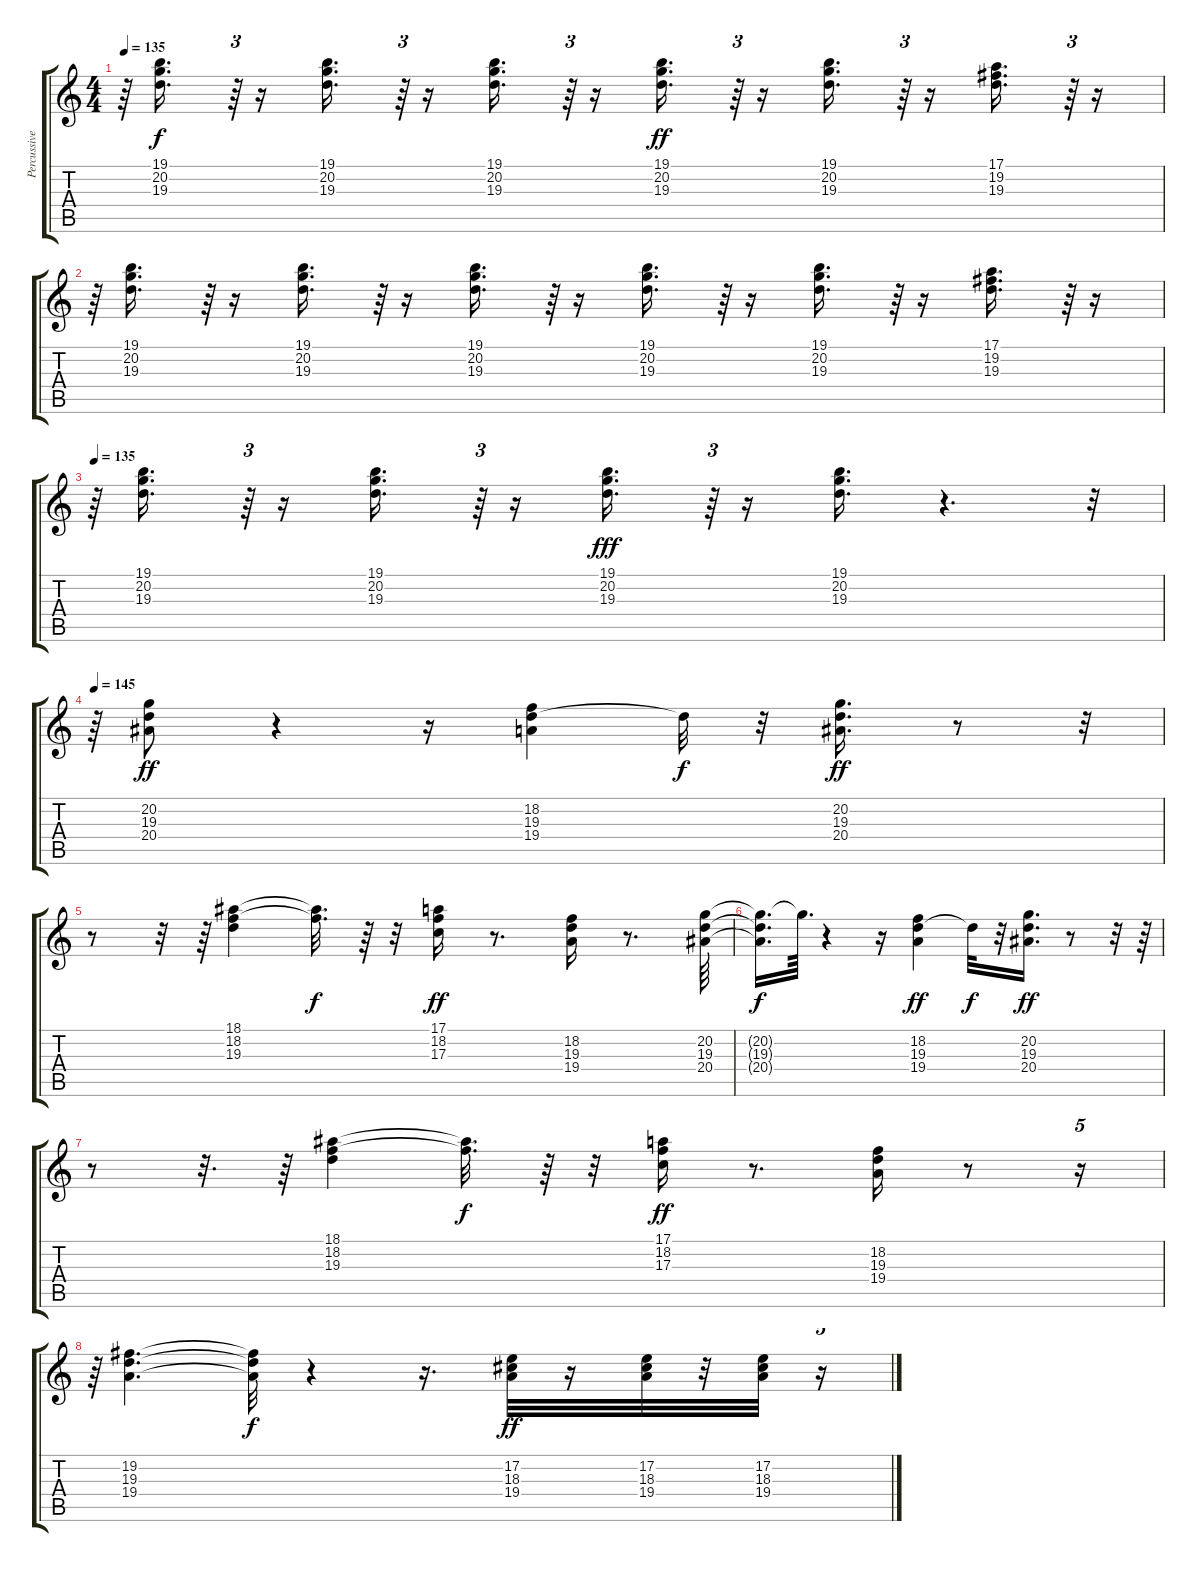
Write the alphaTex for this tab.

\track ("Percussive Organ" "Percussive") {instrument percussiveorgan}
\staff {score tabs}
\tuning (E4 B3 G3 D3 A2 E2) {hide}
\ts (4 4)
\tempo 135
\clef g2
\ks c
r.64{dy f} (19.1 20.2 19.3).16{d} r.64{tu (3 2)} r.16 (19.1 20.2 19.3).16{d} r.64{tu (3 2)} r.16 (19.1 20.2 19.3).16{d} r.64{tu (3 2)} r.16 (19.1 20.2 19.3).16{d dy ff} r.64{tu (3 2)} r.16 (19.1 20.2 19.3).16{d} r.64{tu (3 2)} r.16 (17.1 19.2 19.3).16{d} r.64{tu (3 2)} r.16 |
r.64 (19.1 20.2 19.3).16{d} r.64{tu (3 2)} r.16 (19.1 20.2 19.3).16{d} r.64{tu (3 2)} r.16 (19.1 20.2 19.3).16{d} r.64{tu (3 2)} r.16 (19.1 20.2 19.3).16{d} r.64{tu (3 2)} r.16 (19.1 20.2 19.3).16{d} r.64{tu (3 2)} r.16 (17.1 19.2 19.3).16{d} r.64{tu (3 2)} r.16 |
\tempo 135
r.64 (19.1 20.2 19.3).16{d} r.64{tu (3 2)} r.16 (19.1 20.2 19.3).16{d} r.64{tu (3 2)} r.16 (19.1 20.2 19.3).16{d dy fff} r.64{tu (3 2)} r.16 (19.1 20.2 19.3).16{d} r.4{d} r.32 |
\tempo 145
r.64 (20.2 19.3 20.4).8{dy ff} r.4 r.16 (18.2 19.3 19.4).4 19.3{t}.32{dy f} r.32 (20.2 19.3 20.4).16{d dy ff} r.8 r.32 |
r.8 r.32 r.64 (18.1 18.2 19.3).4 (18.1{t} 18.2{t}).32{d dy f} r.64 r.32 (17.1 18.2 17.3).16{dy ff} r.8{d} (18.2 19.3 19.4).16 r.8{d} (20.2 19.3 20.4).64 |
(20.2{t} 19.3{t} 20.4{t}).16{d dy f} 20.2{t}.64{d} r.4 r.16 (18.2 19.3 19.4).4{dy ff} 19.3{t}.32{dy f} r.32 (20.2 19.3 20.4).16{d dy ff} r.8 r.32 r.64 |
r.8 r.32{d} r.64 (18.1 18.2 19.3).4 (18.1{t} 18.2{t}).32{d dy f} r.64 r.32 (17.1 18.2 17.3).16{dy ff} r.8{d} (18.2 19.3 19.4).16 r.8 r.16{tu (5 4)} |
r.64{tu (5 4)} (19.2 19.3 19.4).4{d} (19.2{t} 19.3{t} 19.4{t}).32{dy f} r.4 r.16{d} (17.2 18.3 19.4).32{dy ff} r.16 (17.2 18.3 19.4).32 r.32 (17.2 18.3 19.4).32 r.16{tu (5 4)}
